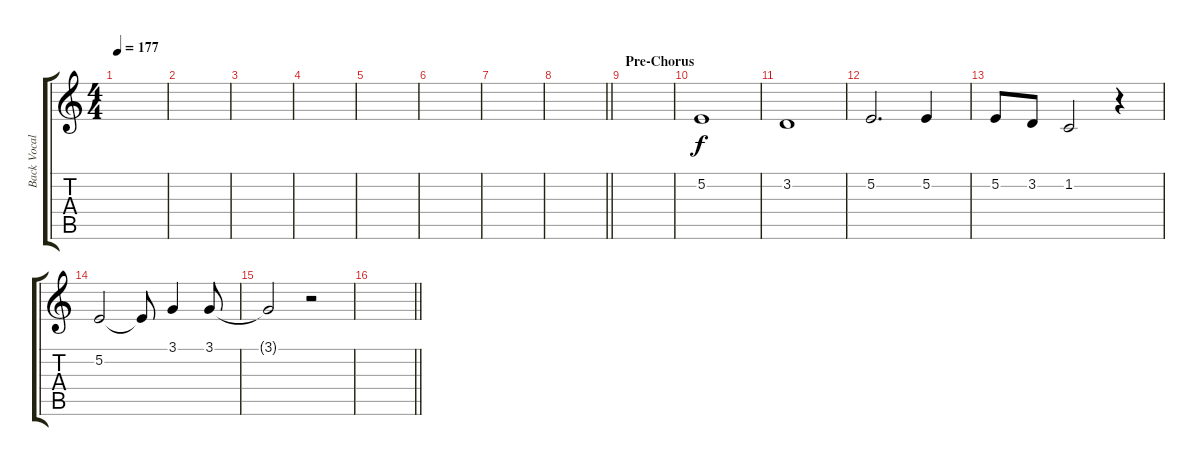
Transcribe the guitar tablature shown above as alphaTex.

\track ("Back Vocals" "Back Vocal") {instrument tenorsax}
\staff {score tabs}
\tuning (E4 B3 G3 D3 A2 E2) {hide}
\ts (4 4)
\tempo 177
\clef g2
\ks c
|
|
|
|
|
|
|
\barLineRight lightlight
|
\section ("" "Pre-Chorus")
|
5.2.1 |
3.2.1 |
5.2.2{d} 5.2.4 |
5.2.8 3.2.8 1.2.2 r.4 |
5.2.2 5.2{t}.8 3.1.4 3.1.8 |
3.1{t}.2 r.2 |
\barLineRight lightlight
